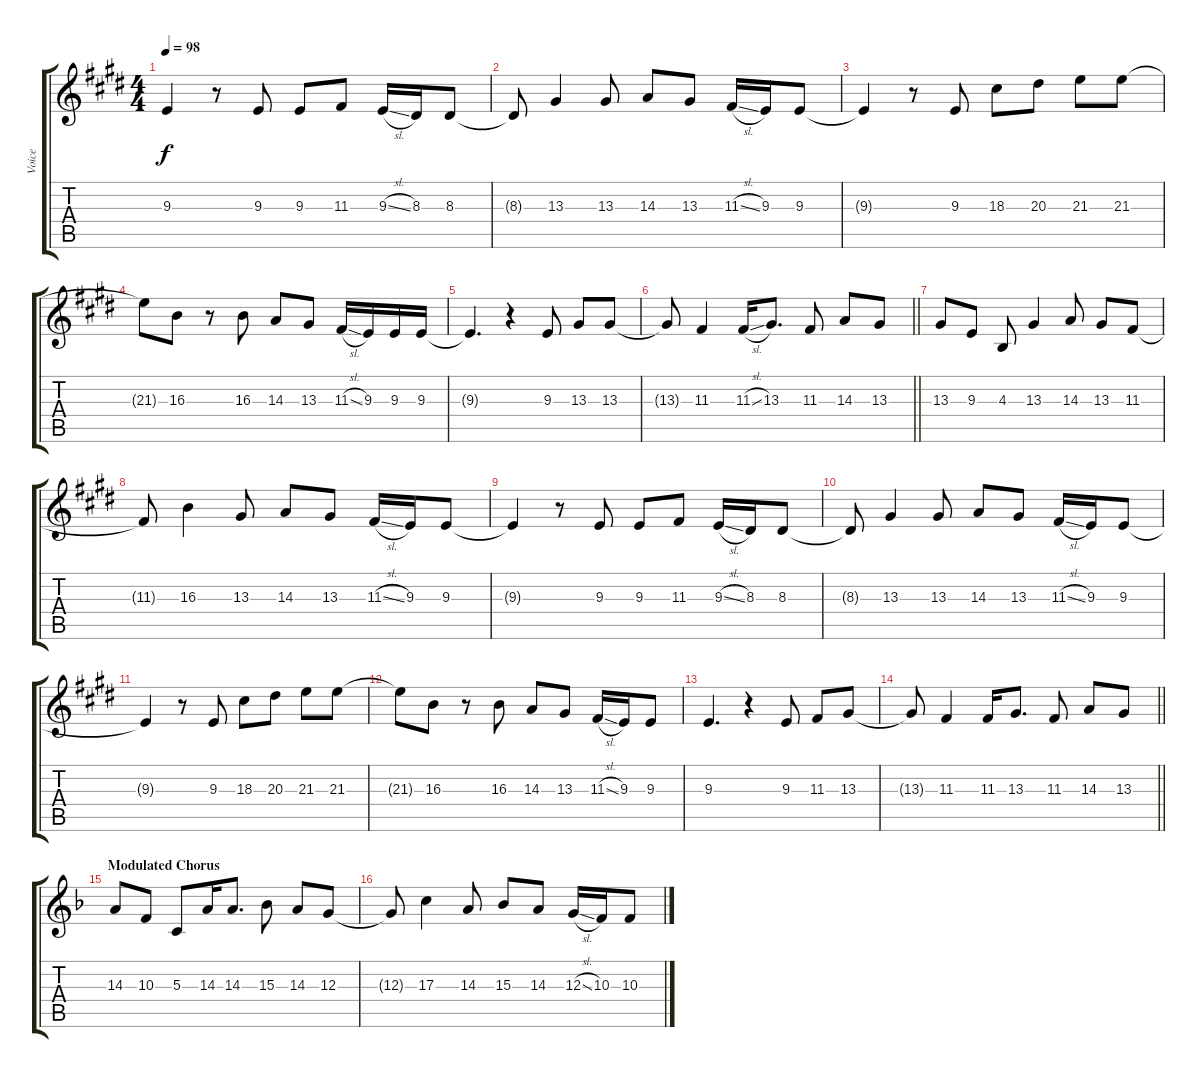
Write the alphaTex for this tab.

\track ("Voice" "Voice") {instrument fx5brightness}
\staff {score tabs}
\tuning (E4 B3 G3 D3 A2 E2) {hide}
\ts (4 4)
\tempo 98
\clef g2
\ks e
9.3{t}.4{dy f} r.8 9.3.8 9.3.8 11.3.8 9.3{sl}.16 8.3.16 8.3.8 |
8.3{t}.8 13.3.4 13.3.8 14.3.8 13.3.8 11.3{sl}.16 9.3.16 9.3.8 |
9.3{t}.4 r.8 9.3.8 18.3.8 20.3.8 21.3.8 21.3.8 |
21.3{t}.8 16.3.8 r.8 16.3.8 14.3.8 13.3.8 11.3{sl}.16 9.3.16 9.3.16 9.3.16 |
9.3{t}.4{d} r.4 9.3.8 13.3.8 13.3.8 |
\barLineRight lightlight
13.3{t}.8 11.3.4 11.3{sl}.16 13.3.8{d} 11.3.8 14.3.8 13.3.8 |
\section ("" "")
13.3.8 9.3.8 4.3.8 13.3.4 14.3.8 13.3.8 11.3.8 |
11.3{t}.8 16.3.4 13.3.8 14.3.8 13.3.8 11.3{sl}.16 9.3.16 9.3.8 |
9.3{t}.4 r.8 9.3.8 9.3.8 11.3.8 9.3{sl}.16 8.3.16 8.3.8 |
8.3{t}.8 13.3.4 13.3.8 14.3.8 13.3.8 11.3{sl}.16 9.3.16 9.3.8 |
9.3{t}.4 r.8 9.3.8 18.3.8 20.3.8 21.3.8 21.3.8 |
21.3{t}.8 16.3.8 r.8 16.3.8 14.3.8 13.3.8 11.3{sl}.16 9.3.16 9.3.8 |
9.3.4{d} r.4 9.3.8 11.3.8 13.3.8 |
\barLineRight lightlight
13.3{t}.8 11.3.4 11.3.16 13.3.8{d} 11.3.8 14.3.8 13.3.8 |
\section ("" "Modulated Chorus")
\ks f
14.3.8 10.3.8 5.3.8 14.3.16 14.3.8{d} 15.3.8 14.3.8 12.3.8 |
12.3{t}.8 17.3.4 14.3.8 15.3.8 14.3.8 12.3{sl}.16 10.3.16 10.3.8
